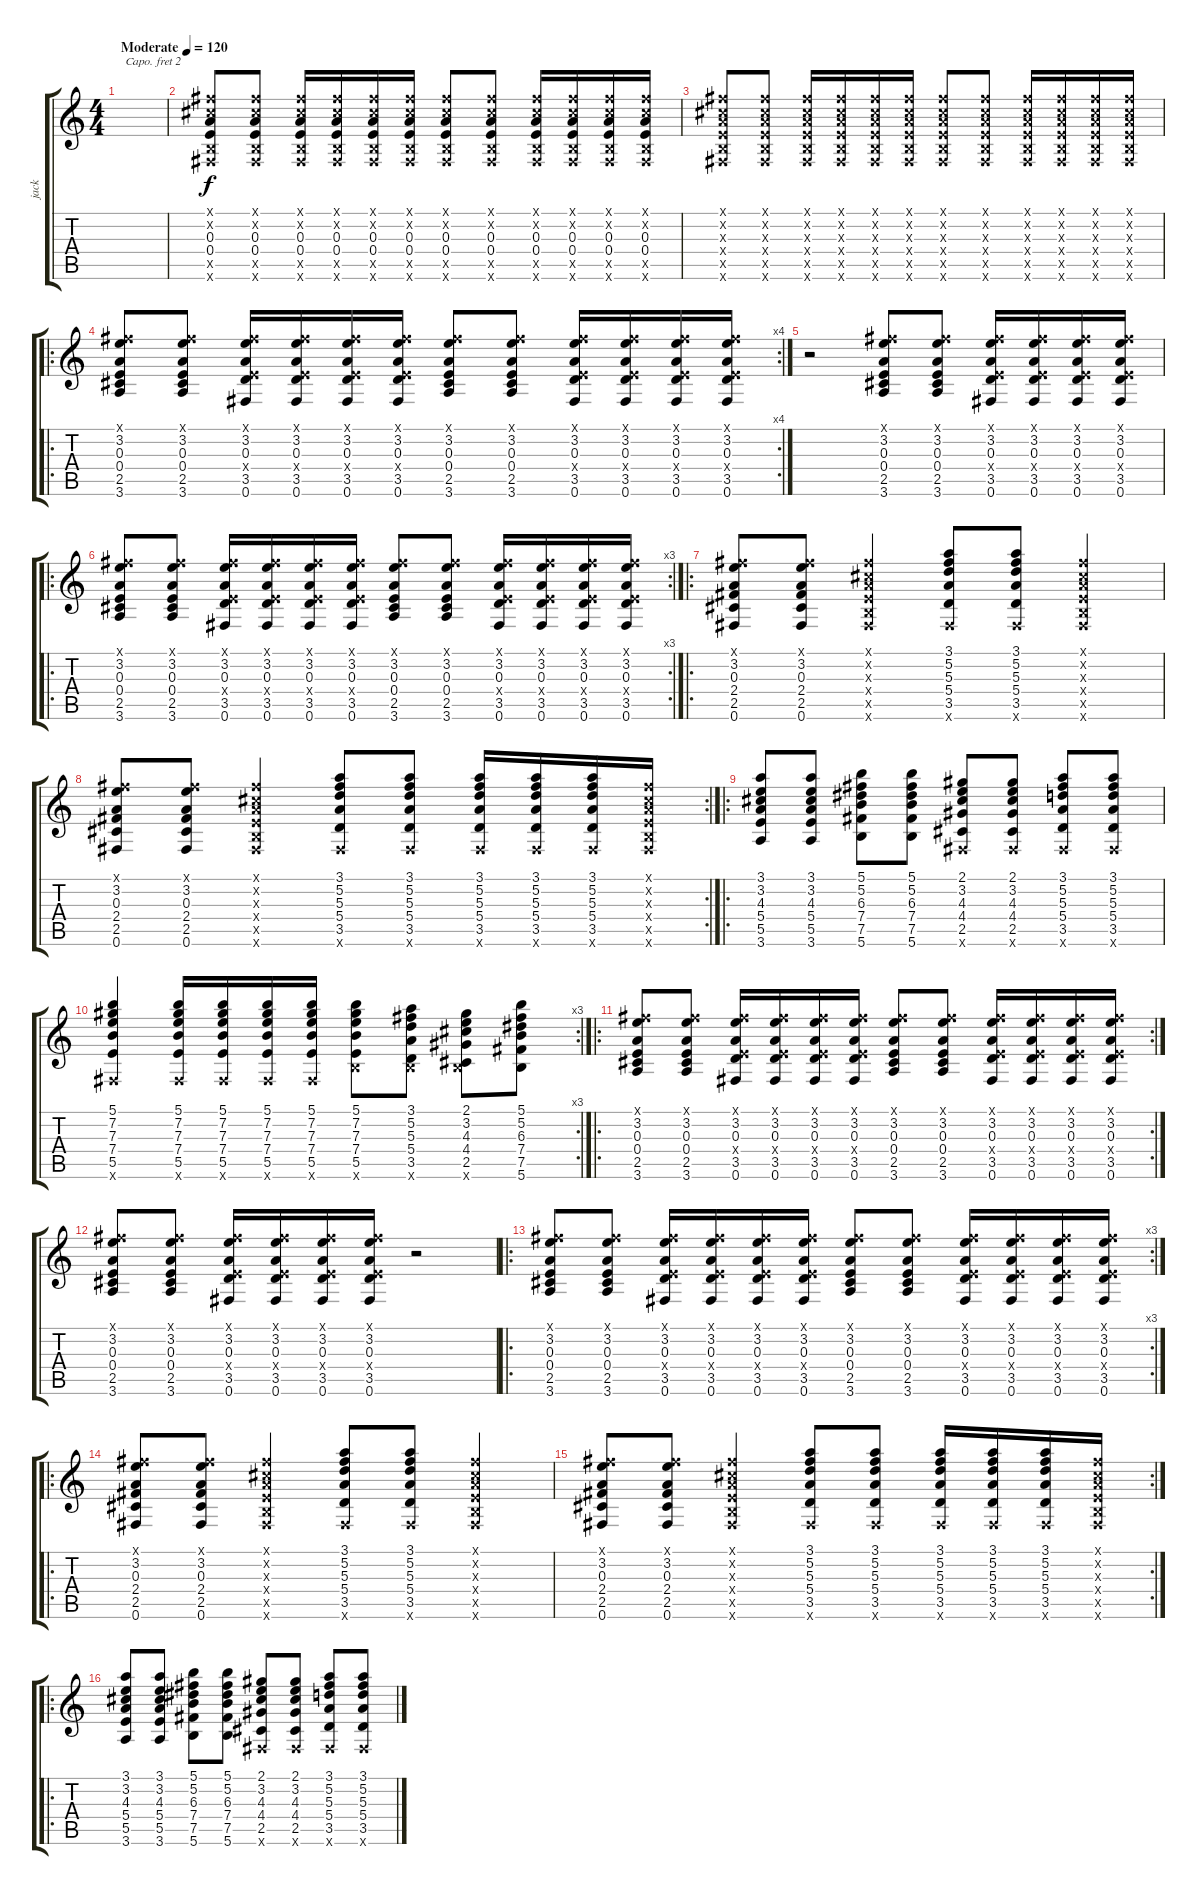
\track ("jack" "jack") {instrument acousticguitarsteel}
\staff {score tabs}
\capo 2
\tuning (E4 B3 G3 D3 A2 E2) {hide}
\ts (4 4)
\tempo (120 "Moderate")
\clef g2
\ks c
|
(0.1{x} 0.2{x} 0.3 0.4 0.5{x} 0.6{x}).8 (0.1{x} 0.2{x} 0.3 0.4 0.5{x} 0.6{x}).8 (0.1{x} 0.2{x} 0.3 0.4 0.5{x} 0.6{x}).16 (0.1{x} 0.2{x} 0.3 0.4 0.5{x} 0.6{x}).16 (0.1{x} 0.2{x} 0.3 0.4 0.5{x} 0.6{x}).16 (0.1{x} 0.2{x} 0.3 0.4 0.5{x} 0.6{x}).16 (0.1{x} 0.2{x} 0.3 0.4 0.5{x} 0.6{x}).8 (0.1{x} 0.2{x} 0.3 0.4 0.5{x} 0.6{x}).8 (0.1{x} 0.2{x} 0.3 0.4 0.5{x} 0.6{x}).16 (0.1{x} 0.2{x} 0.3 0.4 0.5{x} 0.6{x}).16 (0.1{x} 0.2{x} 0.3 0.4 0.5{x} 0.6{x}).16 (0.1{x} 0.2{x} 0.3 0.4 0.5{x} 0.6{x}).16 |
(0.1{x} 0.2{x} 0.3{x} 0.4{x} 0.5{x} 0.6{x}).8 (0.1{x} 0.2{x} 0.3{x} 0.4{x} 0.5{x} 0.6{x}).8 (0.1{x} 0.2{x} 0.3{x} 0.4{x} 0.5{x} 0.6{x}).16 (0.1{x} 0.2{x} 0.3{x} 0.4{x} 0.5{x} 0.6{x}).16 (0.1{x} 0.2{x} 0.3{x} 0.4{x} 0.5{x} 0.6{x}).16 (0.1{x} 0.2{x} 0.3{x} 0.4{x} 0.5{x} 0.6{x}).16 (0.1{x} 0.2{x} 0.3{x} 0.4{x} 0.5{x} 0.6{x}).8 (0.1{x} 0.2{x} 0.3{x} 0.4{x} 0.5{x} 0.6{x}).8 (0.1{x} 0.2{x} 0.3{x} 0.4{x} 0.5{x} 0.6{x}).16 (0.1{x} 0.2{x} 0.3{x} 0.4{x} 0.5{x} 0.6{x}).16 (0.1{x} 0.2{x} 0.3{x} 0.4{x} 0.5{x} 0.6{x}).16 (0.1{x} 0.2{x} 0.3{x} 0.4{x} 0.5{x} 0.6{x}).16 |
\ro
\rc 4
(0.1{x} 3.2 0.3 0.4 2.5 3.6).8 (0.1{x} 3.2 0.3 0.4 2.5 3.6).8 (0.1{x} 3.2 0.3 0.4{x} 3.5 0.6).16 (0.1{x} 3.2 0.3 0.4{x} 3.5 0.6).16 (0.1{x} 3.2 0.3 0.4{x} 3.5 0.6).16 (0.1{x} 3.2 0.3 0.4{x} 3.5 0.6).16 (0.1{x} 3.2 0.3 0.4 2.5 3.6).8 (0.1{x} 3.2 0.3 0.4 2.5 3.6).8 (0.1{x} 3.2 0.3 0.4{x} 3.5 0.6).16 (0.1{x} 3.2 0.3 0.4{x} 3.5 0.6).16 (0.1{x} 3.2 0.3 0.4{x} 3.5 0.6).16 (0.1{x} 3.2 0.3 0.4{x} 3.5 0.6).16 |
r.2 (0.1{x} 3.2 0.3 0.4 2.5 3.6).8 (0.1{x} 3.2 0.3 0.4 2.5 3.6).8 (0.1{x} 3.2 0.3 0.4{x} 3.5 0.6).16 (0.1{x} 3.2 0.3 0.4{x} 3.5 0.6).16 (0.1{x} 3.2 0.3 0.4{x} 3.5 0.6).16 (0.1{x} 3.2 0.3 0.4{x} 3.5 0.6).16 |
\ro
\rc 3
(0.1{x} 3.2 0.3 0.4 2.5 3.6).8 (0.1{x} 3.2 0.3 0.4 2.5 3.6).8 (0.1{x} 3.2 0.3 0.4{x} 3.5 0.6).16 (0.1{x} 3.2 0.3 0.4{x} 3.5 0.6).16 (0.1{x} 3.2 0.3 0.4{x} 3.5 0.6).16 (0.1{x} 3.2 0.3 0.4{x} 3.5 0.6).16 (0.1{x} 3.2 0.3 0.4 2.5 3.6).8 (0.1{x} 3.2 0.3 0.4 2.5 3.6).8 (0.1{x} 3.2 0.3 0.4{x} 3.5 0.6).16 (0.1{x} 3.2 0.3 0.4{x} 3.5 0.6).16 (0.1{x} 3.2 0.3 0.4{x} 3.5 0.6).16 (0.1{x} 3.2 0.3 0.4{x} 3.5 0.6).16 |
\ro
(0.1{x} 3.2 0.3 2.4 2.5 0.6).8 (0.1{x} 3.2 0.3 2.4 2.5 0.6).8 (0.1{x} 0.2{x} 0.3{x} 0.4{x} 0.5{x} 0.6{x}).4 (3.1 5.2 5.3 5.4 3.5 0.6{x}).8 (3.1 5.2 5.3 5.4 3.5 0.6{x}).8 (0.1{x} 0.2{x} 0.3{x} 0.4{x} 0.5{x} 0.6{x}).4 |
\rc 2
(0.1{x} 3.2 0.3 2.4 2.5 0.6).8 (0.1{x} 3.2 0.3 2.4 2.5 0.6).8 (0.1{x} 0.2{x} 0.3{x} 0.4{x} 0.5{x} 0.6{x}).4 (3.1 5.2 5.3 5.4 3.5 0.6{x}).8 (3.1 5.2 5.3 5.4 3.5 0.6{x}).8 (3.1 5.2 5.3 5.4 3.5 0.6{x}).16 (3.1 5.2 5.3 5.4 3.5 0.6{x}).16 (3.1 5.2 5.3 5.4 3.5 0.6{x}).16 (0.1{x} 0.2{x} 0.3{x} 0.4{x} 0.5{x} 0.6{x}).16 |
\ro
(3.1 3.2 4.3 5.4 5.5 3.6).8 (3.1 3.2 4.3 5.4 5.5 3.6).8 (5.1 5.2 6.3 7.4 7.5 5.6).8 (5.1 5.2 6.3 7.4 7.5 5.6).8 (2.1 3.2 4.3 4.4 2.5 0.6{x}).8 (2.1 3.2 4.3 4.4 2.5 0.6{x}).8 (3.1 5.2 5.3 5.4 3.5 0.6{x}).8 (3.1 5.2 5.3 5.4 3.5 0.6{x}).8 |
\rc 3
(5.1 7.2 7.3 7.4 5.5 0.6{x}).4 (5.1 7.2 7.3 7.4 5.5 0.6{x}).16 (5.1 7.2 7.3 7.4 5.5 0.6{x}).16 (5.1 7.2 7.3 7.4 5.5 0.6{x}).16 (5.1 7.2 7.3 7.4 5.5 0.6{x}).16 (5.1 7.2 7.3 7.4 5.5 5.6{x}).8 (3.1 5.2 5.3 5.4 3.5 5.6{x}).8 (2.1 3.2 4.3 4.4 2.5 5.6{x}).8 (5.1 5.2 6.3 7.4 7.5 5.6).8 |
\ro
\rc 2
(0.1{x} 3.2 0.3 0.4 2.5 3.6).8 (0.1{x} 3.2 0.3 0.4 2.5 3.6).8 (0.1{x} 3.2 0.3 0.4{x} 3.5 0.6).16 (0.1{x} 3.2 0.3 0.4{x} 3.5 0.6).16 (0.1{x} 3.2 0.3 0.4{x} 3.5 0.6).16 (0.1{x} 3.2 0.3 0.4{x} 3.5 0.6).16 (0.1{x} 3.2 0.3 0.4 2.5 3.6).8 (0.1{x} 3.2 0.3 0.4 2.5 3.6).8 (0.1{x} 3.2 0.3 0.4{x} 3.5 0.6).16 (0.1{x} 3.2 0.3 0.4{x} 3.5 0.6).16 (0.1{x} 3.2 0.3 0.4{x} 3.5 0.6).16 (0.1{x} 3.2 0.3 0.4{x} 3.5 0.6).16 |
(0.1{x} 3.2 0.3 0.4 2.5 3.6).8 (0.1{x} 3.2 0.3 0.4 2.5 3.6).8 (0.1{x} 3.2 0.3 0.4{x} 3.5 0.6).16 (0.1{x} 3.2 0.3 0.4{x} 3.5 0.6).16 (0.1{x} 3.2 0.3 0.4{x} 3.5 0.6).16 (0.1{x} 3.2 0.3 0.4{x} 3.5 0.6).16 r.2 |
\ro
\rc 3
(0.1{x} 3.2 0.3 0.4 2.5 3.6).8 (0.1{x} 3.2 0.3 0.4 2.5 3.6).8 (0.1{x} 3.2 0.3 0.4{x} 3.5 0.6).16 (0.1{x} 3.2 0.3 0.4{x} 3.5 0.6).16 (0.1{x} 3.2 0.3 0.4{x} 3.5 0.6).16 (0.1{x} 3.2 0.3 0.4{x} 3.5 0.6).16 (0.1{x} 3.2 0.3 0.4 2.5 3.6).8 (0.1{x} 3.2 0.3 0.4 2.5 3.6).8 (0.1{x} 3.2 0.3 0.4{x} 3.5 0.6).16 (0.1{x} 3.2 0.3 0.4{x} 3.5 0.6).16 (0.1{x} 3.2 0.3 0.4{x} 3.5 0.6).16 (0.1{x} 3.2 0.3 0.4{x} 3.5 0.6).16 |
\ro
(0.1{x} 3.2 0.3 2.4 2.5 0.6).8 (0.1{x} 3.2 0.3 2.4 2.5 0.6).8 (0.1{x} 0.2{x} 0.3{x} 0.4{x} 0.5{x} 0.6{x}).4 (3.1 5.2 5.3 5.4 3.5 0.6{x}).8 (3.1 5.2 5.3 5.4 3.5 0.6{x}).8 (0.1{x} 0.2{x} 0.3{x} 0.4{x} 0.5{x} 0.6{x}).4 |
\rc 2
(0.1{x} 3.2 0.3 2.4 2.5 0.6).8 (0.1{x} 3.2 0.3 2.4 2.5 0.6).8 (0.1{x} 0.2{x} 0.3{x} 0.4{x} 0.5{x} 0.6{x}).4 (3.1 5.2 5.3 5.4 3.5 0.6{x}).8 (3.1 5.2 5.3 5.4 3.5 0.6{x}).8 (3.1 5.2 5.3 5.4 3.5 0.6{x}).16 (3.1 5.2 5.3 5.4 3.5 0.6{x}).16 (3.1 5.2 5.3 5.4 3.5 0.6{x}).16 (0.1{x} 0.2{x} 0.3{x} 0.4{x} 0.5{x} 0.6{x}).16 |
\ro
(3.1 3.2 4.3 5.4 5.5 3.6).8 (3.1 3.2 4.3 5.4 5.5 3.6).8 (5.1 5.2 6.3 7.4 7.5 5.6).8 (5.1 5.2 6.3 7.4 7.5 5.6).8 (2.1 3.2 4.3 4.4 2.5 0.6{x}).8 (2.1 3.2 4.3 4.4 2.5 0.6{x}).8 (3.1 5.2 5.3 5.4 3.5 0.6{x}).8 (3.1 5.2 5.3 5.4 3.5 0.6{x}).8
